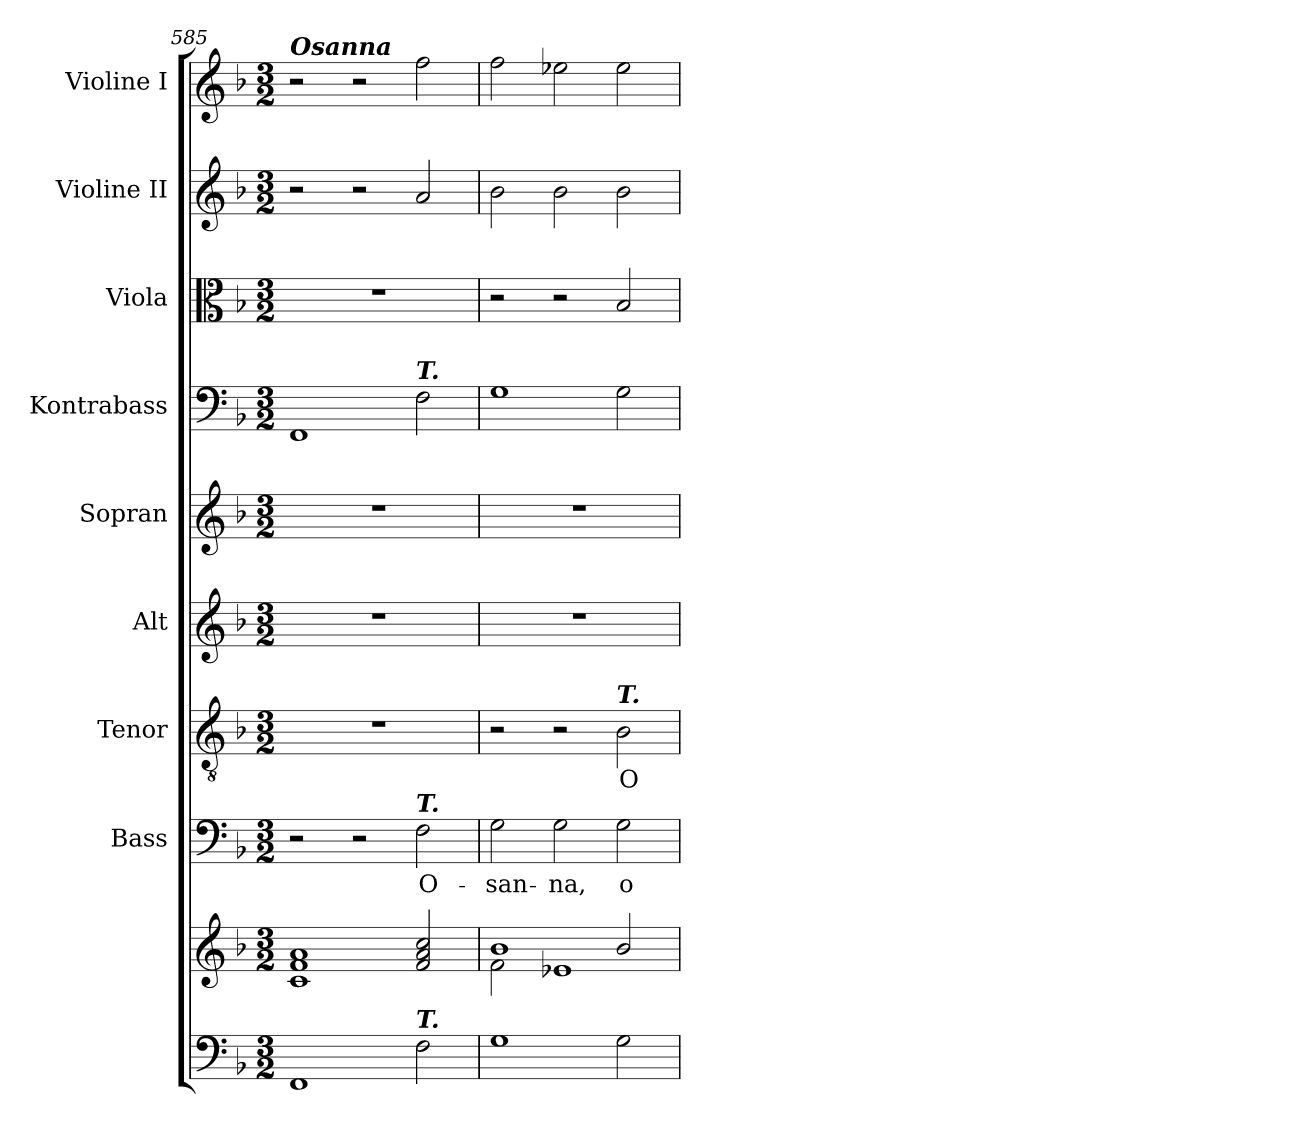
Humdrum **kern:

**kern	**kern	**kern	**text	**kern	**text	**kern	**kern	**kern	**kern	**kern	**kern
*part9	*part9	*part8	*part8	*part7	*part7	*part6	*part5	*part4	*part3	*part2	*part1
*staff10	*staff9	*staff8	*staff8	*staff7	*staff7	*staff6	*staff5	*staff4	*staff3	*staff2	*staff1
*	*	*I"Bass	*	*I"Tenor	*	*I"Alt	*I"Sopran	*I"Kontrabass	*I"Viola	*I"Violine II	*I"Violine I
*	*	*I'B.	*	*I'T.	*	*I'A.	*I'S.	*I'Kb.	*I'Vla.	*I'Vl. II	*I'Vl. I
*clefF4	*clefG2	*clefF4	*	*clefGv2	*	*clefG2	*clefG2	*clefF4	*clefC3	*clefG2	*clefG2
*	*	*	*	*	*	*	*	*ITrd7c12	*	*	*
*k[b-]	*k[b-]	*k[b-]	*	*k[b-]	*	*k[b-]	*k[b-]	*k[b-]	*k[b-]	*k[b-]	*k[b-]
*F:	*F:	*F:	*	*F:	*	*F:	*F:	*F:	*F:	*F:	*F:
*M3/2	*M3/2	*M3/2	*	*M3/2	*	*M3/2	*M3/2	*M3/2	*M3/2	*M3/2	*M3/2
=585	=585	=585	=585	=585	=585	=585	=585	=585	=585	=585	=585
!	!	!	!	!	!	!	!	!	!	!	!LO:TX:a:Bi:t=Osanna
1FF	1c 1f 1a	2r	.	1.r	.	1.r	1.r	1FFF	1.r	2r	2r
.	.	2r	.	.	.	.	.	.	.	2r	2r
!	!	!	!	!	!	!	!	!LO:TX:a:Bi:t=T.	!	!	!
!	!	!LO:TX:a:Bi:t=T.	!	!	!	!	!	!	!	!	!
!LO:TX:a:Bi:t=T.	!	!	!	!	!	!	!	!	!	!	!
!	!	!	!LO:LY:b	!	!	!	!	!	!	!	!
2F\	2f/ 2a/ 2cc/	2F\	O-	.	.	.	.	2FF\	.	2a/	2ff\
=586	=586	=586	=586	=586	=586	=586	=586	=586	=586	=586	=586
*	*^	*	*	*	*	*	*	*	*	*	*
!	!	!	!	!LO:LY:b	!	!	!	!	!	!	!	!
1G	1b-	2f\	2G\	-san-	2r	.	1.r	1.r	1GG	2r	2b-\	2ff\
!	!	!	!	!LO:LY:b	!	!	!	!	!	!	!	!
.	.	1e-X	2G\	-na,	2r	.	.	.	.	2r	2b-\	2ee-X\
!	!	!	!	!	!LO:TX:a:Bi:t=T.	!	!	!	!	!	!	!
!	!	!	!	!LO:LY:b	!	!LO:LY:b	!	!	!	!	!	!
2G\	2b-/	.	2G\	o-	2B-\	O-	.	.	2GG\	2B-/	2b-\	2ee-\
*	*v	*v	*	*	*	*	*	*	*	*	*	*
=	=	=	=	=	=	=	=	=	=	=	=
*-	*-	*-	*-	*-	*-	*-	*-	*-	*-	*-	*-
